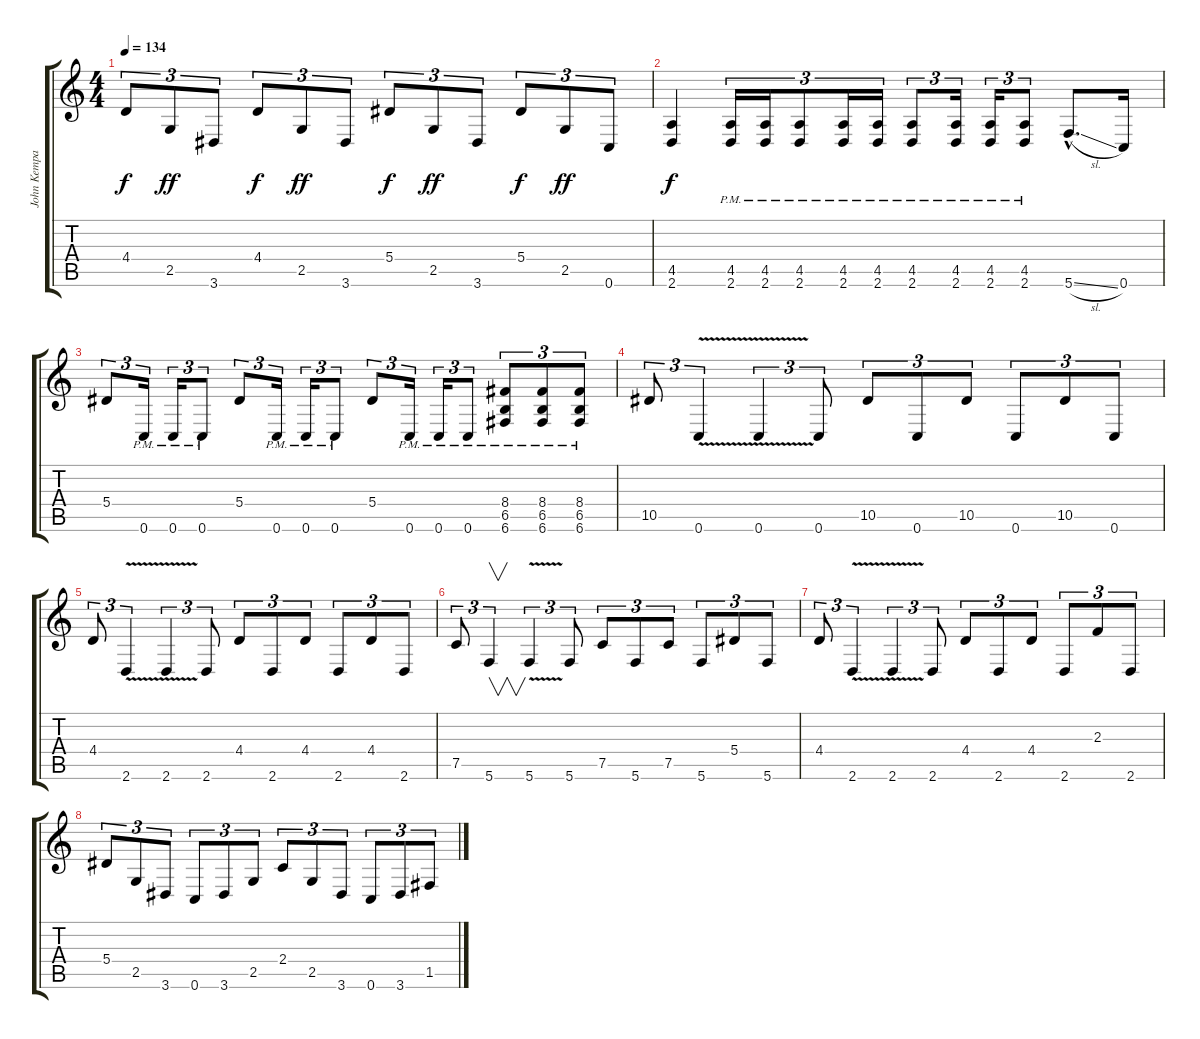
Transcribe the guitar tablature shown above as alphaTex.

\track ("John Kempainen (Rhythm Guitar)" "John Kempa") {instrument distortionguitar}
\staff {score tabs}
\tuning (C4 G3 Eb3 Bb2 F2 C2) {hide}
\ts (4 4)
\tempo 134
\clef g2
\ks c
4.4.8{tu (3 2) dy f} 2.5.8{tu (3 2) dy ff} 3.6.8{tu (3 2)} 4.4.8{tu (3 2) dy f} 2.5.8{tu (3 2) dy ff} 3.6.8{tu (3 2)} 5.4.8{tu (3 2) dy f} 2.5.8{tu (3 2) dy ff} 3.6.8{tu (3 2)} 5.4.8{tu (3 2) dy f} 2.5.8{tu (3 2) dy ff} 0.6.8{tu (3 2)} |
(4.5 2.6).4{dy f} (4.5{pm} 2.6{pm}).16{tu (3 2)} (4.5{pm} 2.6{pm}).16{tu (3 2)} (4.5{pm} 2.6{pm}).8{tu (3 2)} (4.5{pm} 2.6{pm}).16{tu (3 2)} (4.5{pm} 2.6{pm}).16{tu (3 2)} (4.5{pm} 2.6{pm}).8{tu (3 2)} (4.5{pm} 2.6{pm}).16{tu (3 2)} (4.5{pm} 2.6{pm}).16{tu (3 2)} (4.5{pm} 2.6{pm}).8{tu (3 2)} 5.6{sl hac}.8{d} 0.6.16 |
5.4.8{tu (3 2)} 0.6{pm}.16{tu (3 2)} 0.6{pm}.16{tu (3 2)} 0.6{pm}.8{tu (3 2)} 5.4.8{tu (3 2)} 0.6{pm}.16{tu (3 2)} 0.6{pm}.16{tu (3 2)} 0.6{pm}.8{tu (3 2)} 5.4.8{tu (3 2)} 0.6{pm}.16{tu (3 2)} 0.6{pm}.16{tu (3 2)} 0.6{pm}.8{tu (3 2)} (8.4{pm} 6.5{pm} 6.6{pm}).8{tu (3 2)} (8.4{pm} 6.5{pm} 6.6{pm}).8{tu (3 2)} (8.4{pm} 6.5{pm} 6.6{pm}).8{tu (3 2)} |
10.5.8{tu (3 2)} 0.6{v}.4{tu (3 2)} 0.6{v}.4{tu (3 2)} 0.6.8{tu (3 2)} 10.5.8{tu (3 2)} 0.6.8{tu (3 2)} 10.5.8{tu (3 2)} 0.6.8{tu (3 2)} 10.5.8{tu (3 2)} 0.6.8{tu (3 2)} |
4.4.8{tu (3 2)} 2.6{v}.4{tu (3 2)} 2.6{v}.4{tu (3 2)} 2.6.8{tu (3 2)} 4.4.8{tu (3 2)} 2.6.8{tu (3 2)} 4.4.8{tu (3 2)} 2.6.8{tu (3 2)} 4.4.8{tu (3 2)} 2.6.8{tu (3 2)} |
7.5.8{tu (3 2)} 5.6.4{v tu (3 2)} 5.6{v}.4{tu (3 2)} 5.6.8{tu (3 2)} 7.5.8{tu (3 2)} 5.6.8{tu (3 2)} 7.5.8{tu (3 2)} 5.6.8{tu (3 2)} 5.4.8{tu (3 2)} 5.6.8{tu (3 2)} |
4.4.8{tu (3 2)} 2.6{v}.4{tu (3 2)} 2.6{v}.4{tu (3 2)} 2.6.8{tu (3 2)} 4.4.8{tu (3 2)} 2.6.8{tu (3 2)} 4.4.8{tu (3 2)} 2.6.8{tu (3 2)} 2.3.8{tu (3 2)} 2.6.8{tu (3 2)} |
5.4.8{tu (3 2)} 2.5.8{tu (3 2)} 3.6.8{tu (3 2)} 0.6.8{tu (3 2)} 3.6.8{tu (3 2)} 2.5.8{tu (3 2)} 2.4.8{tu (3 2)} 2.5.8{tu (3 2)} 3.6.8{tu (3 2)} 0.6.8{tu (3 2)} 3.6.8{tu (3 2)} 1.5.8{tu (3 2)}
